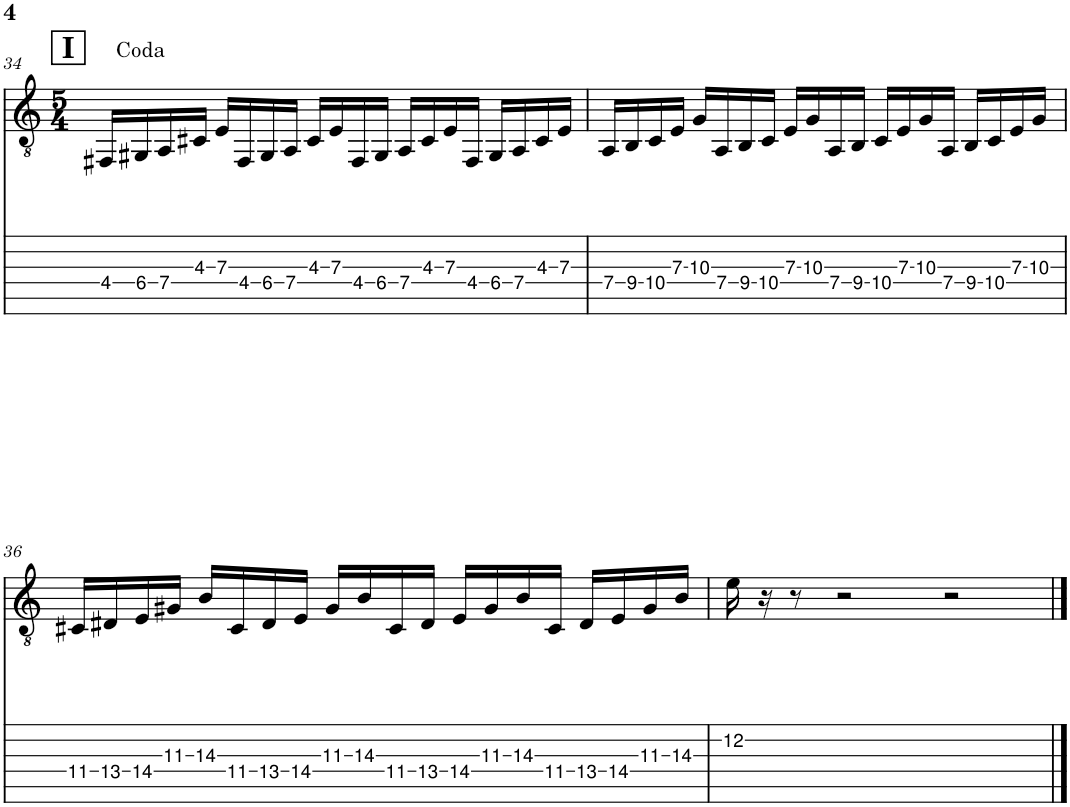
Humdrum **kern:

**kern	**kern
*part1	*part1
*staff2	*staff1
*I"Acoustic Guitar	*
*I'Guit.	*
!!LO:PB:g=z
*	*clefGv2
*Trd-7c-12	*Trd-7c-12
*k[]	*k[]
*M5/4	*M5/4
!!LO:REH:place=s1:a:B:cj:fs=14:t=I
=34	=34
16FF#LL	16FF#X/LL
16GG#	16GG#X/
16AA	16AA/
16C#J	16C#X/JJ
16EL	16E/LL
16FF#X	16FF#/
16GG#	16GG#/
16AAJJ	16AA/JJ
16C#XLL	16C#/LL
16E	16E/
16FF#X	16FF#/
16GG#J	16GG#/JJ
16AAL	16AA/LL
16C#X	16C#/
16E	16E/
16FF#XJ	16FF#/JJ
16GG#L	16GG#/LL
16AA	16AA/
16C#X	16C#/
16EJJ	16E/JJ
=35	=35
16AALL	16AA/LL
16BB	16BB/
16C	16C/
16EJ	16E/JJ
16GL	16G/LL
16AA	16AA/
16BB	16BB/
16CJJ	16C/JJ
16ELL	16E/LL
16G	16G/
16AA	16AA/
16BBJ	16BB/JJ
16CL	16C/LL
16E	16E/
16G	16G/
16AAJ	16AA/JJ
16BBL	16BB/LL
16C	16C/
16E	16E/
16GJJ	16G/JJ
!!LO:LB:g=z
=36	=36
16C#LL	16C#X/LL
16D#	16D#X/
16E	16E/
16G#J	16G#X/JJ
16BL	16B/LL
16C#	16C#/
16D#	16D#/
16EJJ	16E/JJ
16G#LL	16G#/LL
16B	16B/
16C#	16C#/
16D#J	16D#/JJ
16EL	16E/LL
16G#	16G#/
16B	16B/
16C#J	16C#/JJ
16D#L	16D#/LL
16E	16E/
16G#	16G#/
16BJJ	16B/JJ
=37	=37
16e	16e\
16r	16r
8r	8r
2r	2r
2r	2r
==	==
*-	*-
